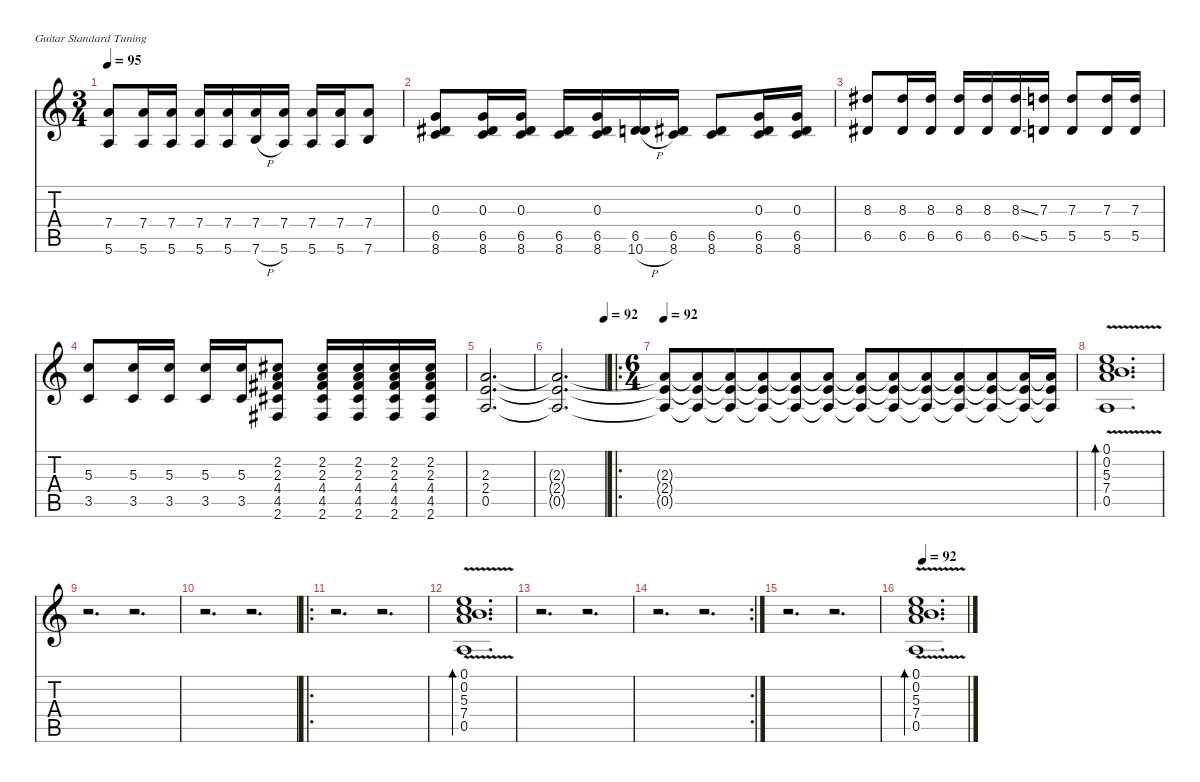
\defaultSystemsLayout 4
\hideDynamics
\bracketExtendMode nobrackets
\singleTrackTrackNamePolicy hidden
\multiTrackTrackNamePolicy hidden
\firstSystemTrackNameMode fullname
\firstSystemTrackNameOrientation horizontal
\otherSystemsTrackNameOrientation horizontal
\track ("Rhythem Guitar" "od.guit.") {instrument overdrivenguitar}
\staff {score tabs}
\tuning (E4 B3 G3 D3 A2 E2)
\ts (3 4)
\tempo 95
\clef g2
\ks c
(7.4 5.6).8{dy f beam Up} (7.4 5.6).16{beam Up} (7.4 5.6).16{beam Up} (7.4 5.6).16{beam Up} (7.4 5.6).16{beam Up} (7.4 7.6{h}).16{beam Up} (7.4 5.6).16{beam Up} (7.4 5.6).16{beam Up} (7.4 5.6).16{beam Up} (7.4 7.6).8{beam Up} |
(0.3 6.5{acc #} 8.6).8{dy ff beam Up} (0.3 6.5{acc #} 8.6).16{beam Up} (0.3 6.5{acc #} 8.6).16{beam Up} (6.5{acc #} 8.6).16{beam Up} (0.3 6.5{acc #} 8.6).16{beam Up} (6.5{acc #} 10.6{h}).16{beam Up} (6.5{acc #} 8.6).16{beam Up} (6.5{acc #} 8.6).8{beam Up} (0.3 6.5{acc #} 8.6).16{beam Up} (0.3 6.5{acc #} 8.6).16{beam Up} |
(8.3{acc #} 6.5{acc #}).8{beam Up} (8.3{acc #} 6.5{acc #}).16{beam Up} (8.3{acc #} 6.5{acc #}).16{beam Up} (8.3{acc #} 6.5{acc #}).16{beam Up} (8.3{acc #} 6.5{acc #}).16{beam Up} (8.3{ss acc #} 6.5{ss acc #}).16{beam Up} (7.3 5.5).16{beam Up} (7.3 5.5).8{beam Up} (7.3 5.5).16{beam Up} (7.3 5.5).16{beam Up} |
(5.3 3.5).8{beam Up} (5.3 3.5).16{beam Up} (5.3 3.5).16{beam Up} (5.3 3.5).16{beam Up} (5.3 3.5).16{beam Up} (2.2{acc #} 2.3 4.4{acc #} 4.5{acc #} 2.6{acc #}).8{dy f beam Up} (2.2{acc #} 2.3 4.4{acc #} 4.5{acc #} 2.6{acc #}).16{beam Up} (2.2{acc #} 2.3 4.4{acc #} 4.5{acc #} 2.6{acc #}).16{beam Up} (2.2{acc #} 2.3 4.4{acc #} 4.5{acc #} 2.6{acc #}).16{beam Up} (2.2{acc #} 2.3 4.4{acc #} 4.5{acc #} 2.6{acc #}).16{beam Up} |
(2.3 2.4 0.5).2{d beam Up} |
\tempo (92 1)
(2.3{t} 2.4{t} 0.5{t}).2{d beam Up} |
\ro
\ts (6 4)
\beaming (8 6 6)
\tempo 92
(2.3{t} 2.4{t} 0.5{t}).8{beam Up} (2.3{t} 2.4{t} 0.5{t}).8{beam Up} (2.3{t} 2.4{t} 0.5{t}).8{beam Up} (2.3{t} 2.4{t} 0.5{t}).8{beam Up} (2.3{t} 2.4{t} 0.5{t}).8{beam Up} (2.3{t} 2.4{t} 0.5{t}).8{beam Up} (2.3{t} 2.4{t} 0.5{t}).8{beam Up} (2.3{t} 2.4{t} 0.5{t}).8{beam Up} (2.3{t} 2.4{t} 0.5{t}).8{beam Up} (2.3{t} 2.4{t} 0.5{t}).8{beam Up} (2.3{t} 2.4{t} 0.5{t}).8{beam Up} (2.3{t} 2.4{t} 0.5{t}).16{beam Up} (2.3{t} 2.4{t} 0.5{t}).16{beam Up} |
(0.1{v} 0.2{v} 5.3{v} 7.4{v} 0.5{v}).1{d bd 120 dy mp instrument electricguitarclean beam Up} |
r.2{d beam Down} r.2{d beam Down} |
r.2{d beam Down} r.2{d beam Down} |
\ro
r.2{d beam Down} r.2{d beam Down} |
(0.1{v} 0.2{v} 5.3{v} 7.4{v} 0.5{v}).1{d bd 120 beam Up} |
r.2{d beam Down} r.2{d beam Down} |
\rc 2
r.2{d beam Down} r.2{d beam Down} |
r.2{d beam Down} r.2{d beam Down} |
\tempo 92
(0.1{v} 0.2{v} 5.3{v} 7.4{v} 0.5{v}).1{d bd 120 beam Up}
